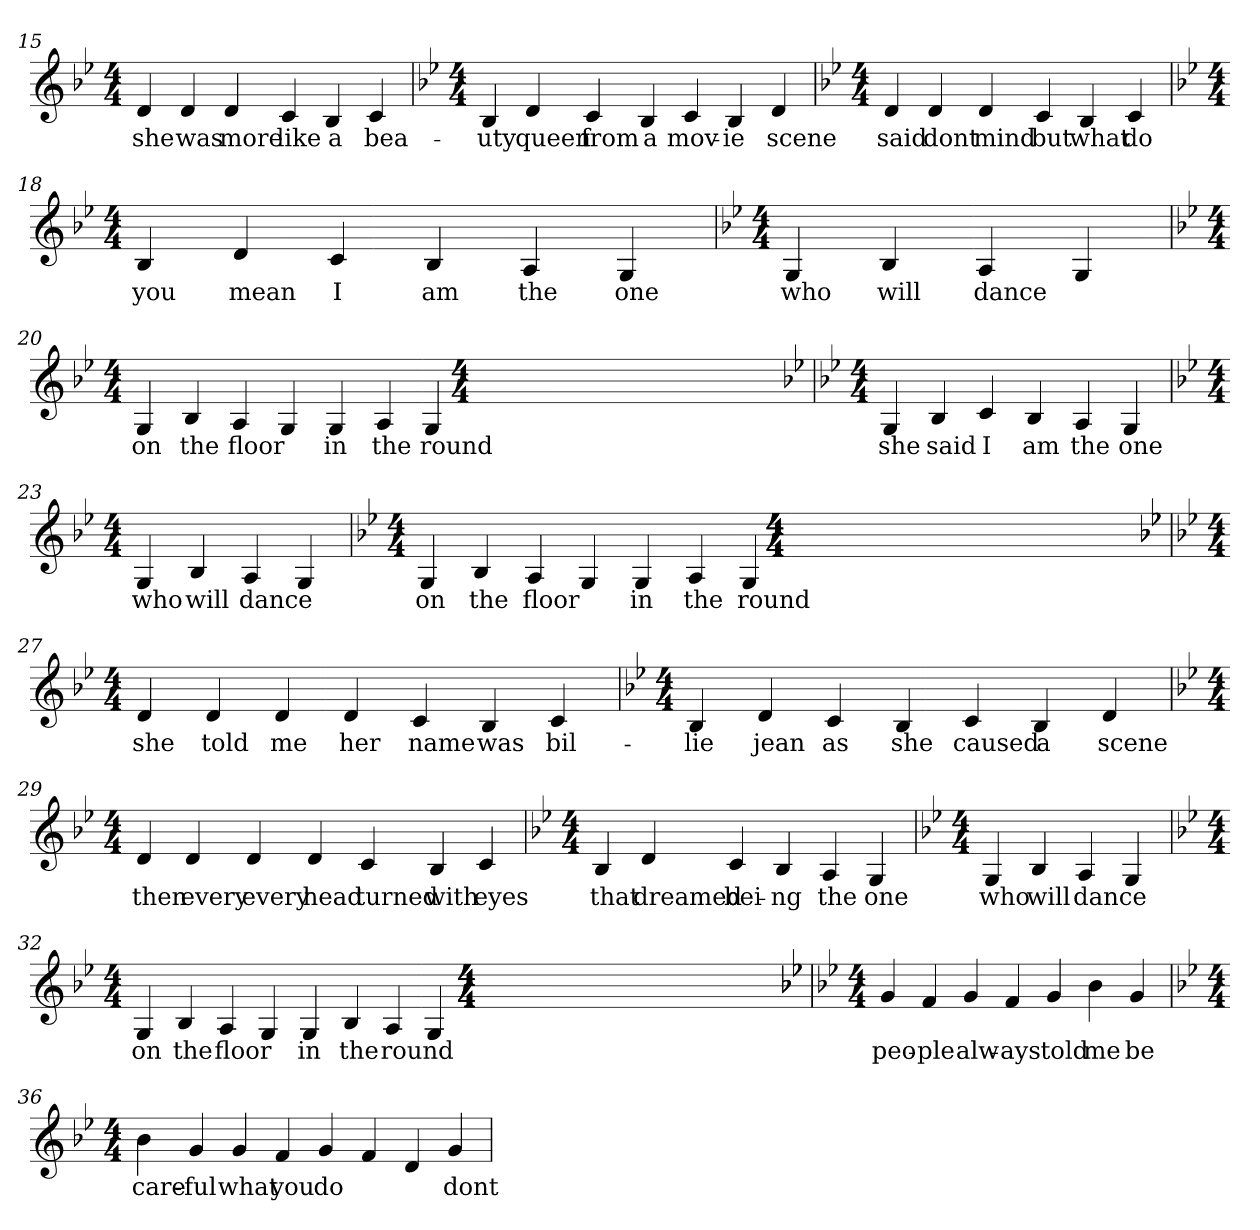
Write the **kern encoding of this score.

**kern	**text
*part1	*part1
*staff1	*staff1
*k[b-e-]	*
*g:	*
*M4/4	*
*k[b-e-]	*
*g:	*
*M4/4	*
*k[b-e-]	*
*g:	*
*M4/4	*
*k[b-e-]	*
*g:	*
*M4/4	*
*k[b-e-]	*
*g:	*
*M4/4	*
*k[b-e-]	*
*g:	*
*M4/4	*
*k[b-e-]	*
*g:	*
*M4/4	*
*k[b-e-]	*
*g:	*
*M4/4	*
*k[b-e-]	*
*g:	*
*M4/4	*
*k[b-e-]	*
*g:	*
*M4/4	*
*k[b-e-]	*
*g:	*
*M4/4	*
*k[b-e-]	*
*g:	*
*M4/4	*
*k[b-e-]	*
*g:	*
*M4/4	*
*k[b-e-]	*
*g:	*
*M4/4	*
=15	=15
*k[b-e-]	*
*g:	*
*M4/4	*
4d	she
4d	was
4d	more
4c	like
4B-	a
4c	bea-
=16	=16
*k[b-e-]	*
*g:	*
*M4/4	*
4B-	-uty
4d	queen
4c	from
4B-	a
4c	mov-
4B-	-ie
4d	scene
=17	=17
*k[b-e-]	*
*g:	*
*M4/4	*
4d	said
4d	dont
4d	mind
4c	but
4B-	what
4c	do
=18	=18
*k[b-e-]	*
*g:	*
*M4/4	*
4B-	you
4d	mean
4c	I
4B-	am
4A	the
4G	one
=19	=19
*k[b-e-]	*
*g:	*
*M4/4	*
4G	who
4B-	will
4A	dance
4G	_
=20	=20
*k[b-e-]	*
*g:	*
*M4/4	*
4G	on
4B-	the
4A	floor
4G	_
4G	in
4A	the
4G	round
*k[b-e-]	*
*g:	*
*M4/4	*
=22	=22
*k[b-e-]	*
*g:	*
*M4/4	*
4G	she
4B-	said
4c	I
4B-	am
4A	the
4G	one
=23	=23
*k[b-e-]	*
*g:	*
*M4/4	*
4G	who
4B-	will
4A	dance
4G	_
=24	=24
*k[b-e-]	*
*g:	*
*M4/4	*
4G	on
4B-	the
4A	floor
4G	_
4G	in
4A	the
4G	round
*k[b-e-]	*
*g:	*
*M4/4	*
*k[b-e-]	*
*g:	*
*M4/4	*
=27	=27
*k[b-e-]	*
*g:	*
*M4/4	*
4d	she
4d	told
4d	me
4d	her
4c	name
4B-	was
4c	bil-
=28	=28
*k[b-e-]	*
*g:	*
*M4/4	*
4B-	-lie
4d	jean
4c	as
4B-	she
4c	caused
4B-	a
4d	scene
=29	=29
*k[b-e-]	*
*g:	*
*M4/4	*
4d	then
4d	every
4d	every
4d	head
4c	turned
4B-	with
4c	eyes
=30	=30
*k[b-e-]	*
*g:	*
*M4/4	*
4B-	that
4d	dreamed
4c	bei-
4B-	-ng
4A	the
4G	one
=31	=31
*k[b-e-]	*
*g:	*
*M4/4	*
4G	who
4B-	will
4A	dance
4G	_
=32	=32
*k[b-e-]	*
*g:	*
*M4/4	*
4G	on
4B-	the
4A	floor
4G	_
4G	in
4B-	the
4A	round
4G	_
*k[b-e-]	*
*g:	*
*M4/4	*
*k[b-e-]	*
*g:	*
*M4/4	*
=35	=35
*k[b-e-]	*
*g:	*
*M4/4	*
4g	peo-
4f	-ple
4g	alw-
4f	-ays
4g	told
4b-	me
4g	be
=36	=36
*k[b-e-]	*
*g:	*
*M4/4	*
4b-	care-
4g	-ful
4g	what
4f	you
4g	do
4f	_
4d	_
4g	dont
=	=
*-	*-
